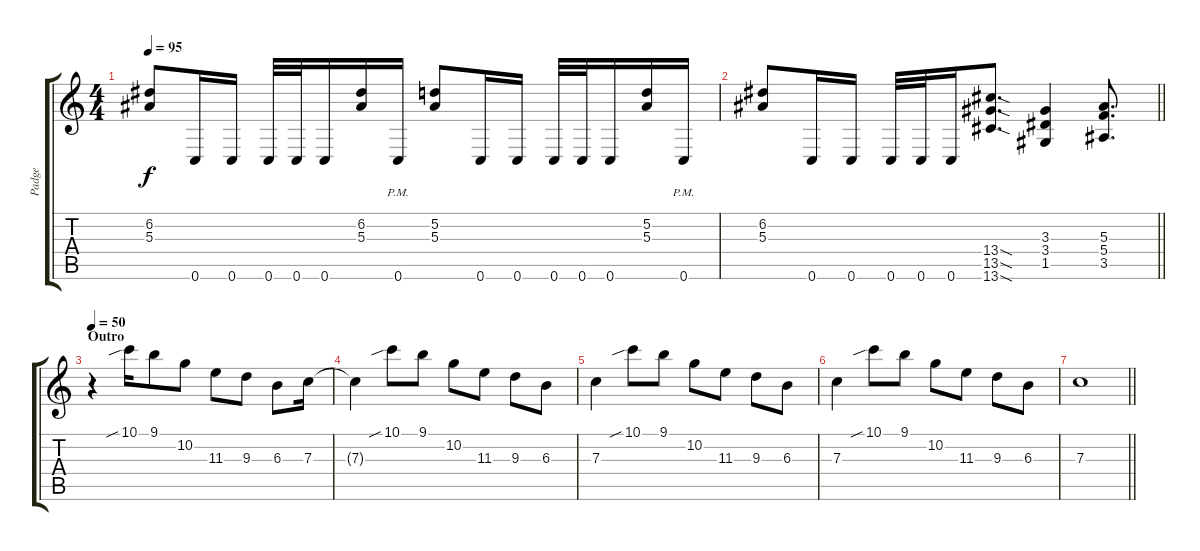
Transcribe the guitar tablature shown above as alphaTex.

\track ("Padge" "Padge") {instrument distortionguitar}
\staff {score tabs}
\tuning (D4 A3 F3 C3 G2 C2) {hide}
\ts (4 4)
\tempo 95
\clef g2
\ks c
(6.2 5.3).8{dy f} 0.6.16 0.6.16 0.6.32 0.6.32 0.6.16 (6.2 5.3).16 0.6{pm}.16 (5.2 5.3).8 0.6.16 0.6.16 0.6.32 0.6.32 0.6.16 (5.2 5.3).16 0.6{pm}.16 |
\barLineRight lightlight
(6.2 5.3).8 0.6.16 0.6.16 0.6.32 0.6.32 0.6.16 (13.4{sod} 13.5{sod} 13.6{sod}).8{d} (3.3 3.4 1.5).4 (5.3 5.4 3.5).8{d} |
\section ("" "Outro")
\tempo 50
r.4 10.1{sib}.16 9.1.8 10.2.8 11.3.8 9.3.8 6.3.8 7.3.16 |
7.3{t}.4 10.1{sib}.8 9.1.8 10.2.8 11.3.8 9.3.8 6.3.8 |
7.3.4 10.1{sib}.8 9.1.8 10.2.8 11.3.8 9.3.8 6.3.8 |
7.3.4 10.1{sib}.8 9.1.8 10.2.8 11.3.8 9.3.8 6.3.8 |
\barLineRight lightlight
7.3.1
